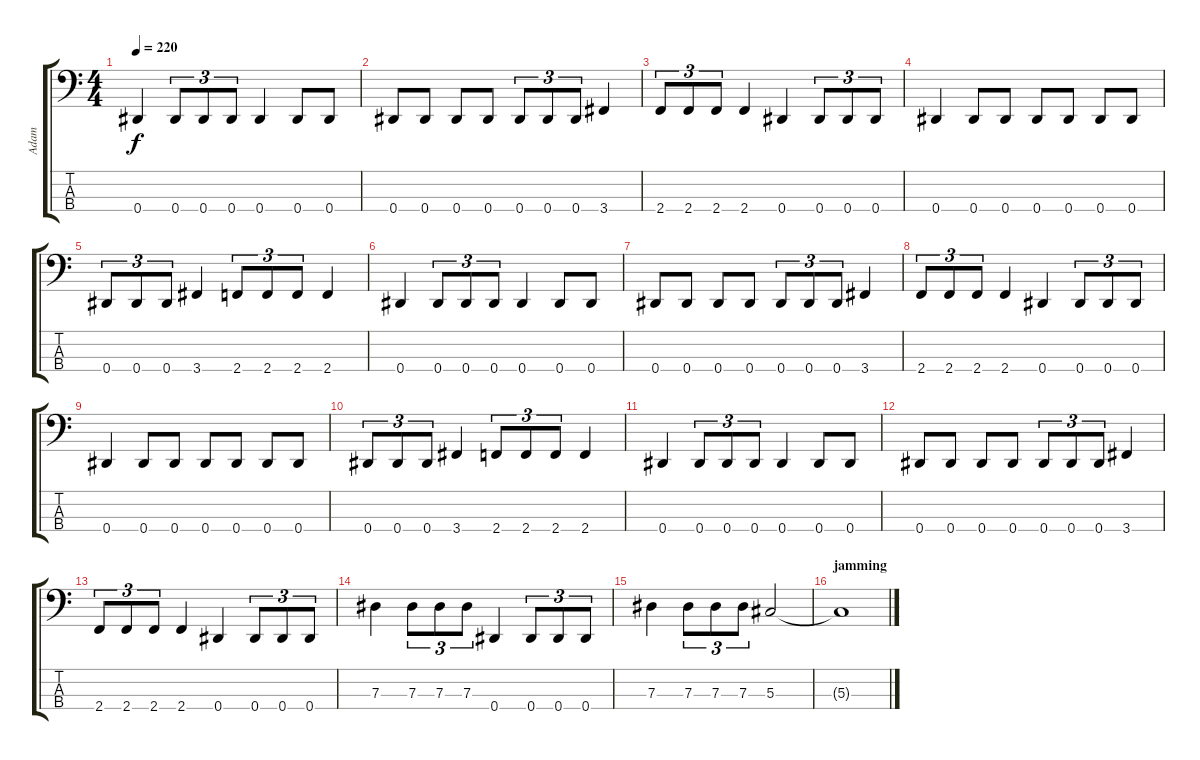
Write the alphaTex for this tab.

\track ("Adam" "Adam") {instrument electricbasspick}
\staff {score tabs}
\tuning (Gb2 Db2 Ab1 Eb1) {hide}
\ts (4 4)
\tempo 220
\clef f4
\ks c
0.4.4{dy f} 0.4.8{tu (3 2)} 0.4.8{tu (3 2)} 0.4.8{tu (3 2)} 0.4.4 0.4.8 0.4.8 |
0.4.8 0.4.8 0.4.8 0.4.8 0.4.8{tu (3 2)} 0.4.8{tu (3 2)} 0.4.8{tu (3 2)} 3.4.4 |
2.4.8{tu (3 2)} 2.4.8{tu (3 2)} 2.4.8{tu (3 2)} 2.4.4 0.4.4 0.4.8{tu (3 2)} 0.4.8{tu (3 2)} 0.4.8{tu (3 2)} |
0.4.4 0.4.8 0.4.8 0.4.8 0.4.8 0.4.8 0.4.8 |
0.4.8{tu (3 2)} 0.4.8{tu (3 2)} 0.4.8{tu (3 2)} 3.4.4 2.4.8{tu (3 2)} 2.4.8{tu (3 2)} 2.4.8{tu (3 2)} 2.4.4 |
0.4.4 0.4.8{tu (3 2)} 0.4.8{tu (3 2)} 0.4.8{tu (3 2)} 0.4.4 0.4.8 0.4.8 |
0.4.8 0.4.8 0.4.8 0.4.8 0.4.8{tu (3 2)} 0.4.8{tu (3 2)} 0.4.8{tu (3 2)} 3.4.4 |
2.4.8{tu (3 2)} 2.4.8{tu (3 2)} 2.4.8{tu (3 2)} 2.4.4 0.4.4 0.4.8{tu (3 2)} 0.4.8{tu (3 2)} 0.4.8{tu (3 2)} |
0.4.4 0.4.8 0.4.8 0.4.8 0.4.8 0.4.8 0.4.8 |
0.4.8{tu (3 2)} 0.4.8{tu (3 2)} 0.4.8{tu (3 2)} 3.4.4 2.4.8{tu (3 2)} 2.4.8{tu (3 2)} 2.4.8{tu (3 2)} 2.4.4 |
0.4.4 0.4.8{tu (3 2)} 0.4.8{tu (3 2)} 0.4.8{tu (3 2)} 0.4.4 0.4.8 0.4.8 |
0.4.8 0.4.8 0.4.8 0.4.8 0.4.8{tu (3 2)} 0.4.8{tu (3 2)} 0.4.8{tu (3 2)} 3.4.4 |
2.4.8{tu (3 2)} 2.4.8{tu (3 2)} 2.4.8{tu (3 2)} 2.4.4 0.4.4 0.4.8{tu (3 2)} 0.4.8{tu (3 2)} 0.4.8{tu (3 2)} |
7.3.4 7.3.8{tu (3 2)} 7.3.8{tu (3 2)} 7.3.8{tu (3 2)} 0.4.4 0.4.8{tu (3 2)} 0.4.8{tu (3 2)} 0.4.8{tu (3 2)} |
7.3.4 7.3.8{tu (3 2)} 7.3.8{tu (3 2)} 7.3.8{tu (3 2)} 5.3.2 |
\section ("" "jamming")
5.3{t}.1
